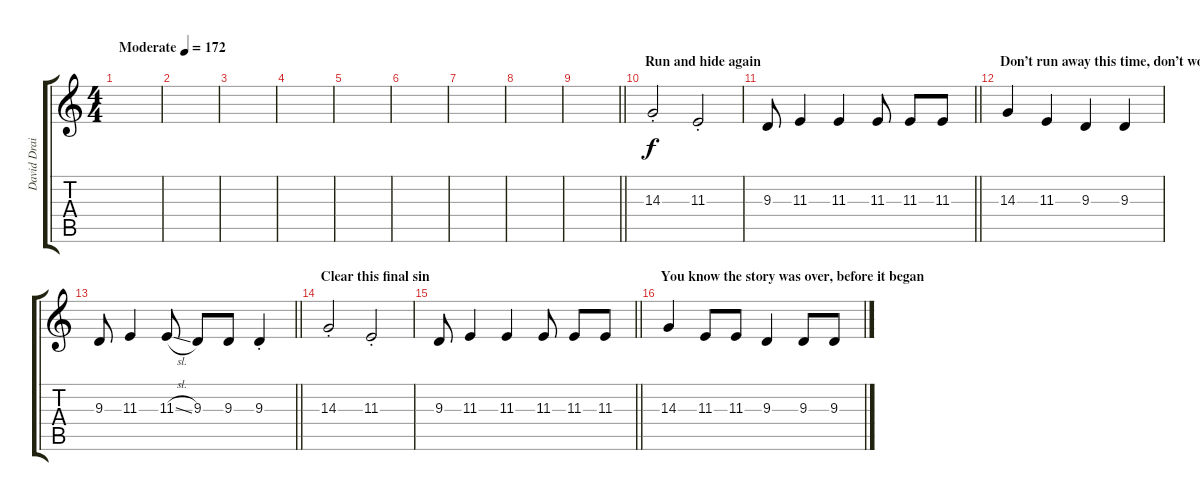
\track ("David Draiman - Voice" "David Drai") {instrument lead6voice}
\staff {score tabs}
\tuning (D4 A3 F3 C3 G2 C2) {hide}
\ts (4 4)
\tempo (172 "Moderate")
\clef g2
\ks c
|
|
|
|
|
|
|
|
\barLineRight lightlight
|
\section ("" "Run and hide again")
14.3{st}.2 11.3{st}.2 |
\barLineRight lightlight
9.3.8 11.3.4 11.3.4 11.3.8 11.3.8 11.3.8 |
\section ("" "Don’t run away this time, don’t wonder why you can’t")
14.3.4 11.3.4 9.3.4 9.3.4 |
\barLineRight lightlight
9.3.8 11.3.4 11.3{sl}.8 9.3.8 9.3.8 9.3{st}.4 |
\section ("" "Clear this final sin")
14.3{st}.2 11.3{st}.2 |
\barLineRight lightlight
9.3.8 11.3.4 11.3.4 11.3.8 11.3.8 11.3.8 |
\section ("" "You know the story was over, before it began")
14.3.4 11.3.8 11.3.8 9.3.4 9.3.8 9.3.8
